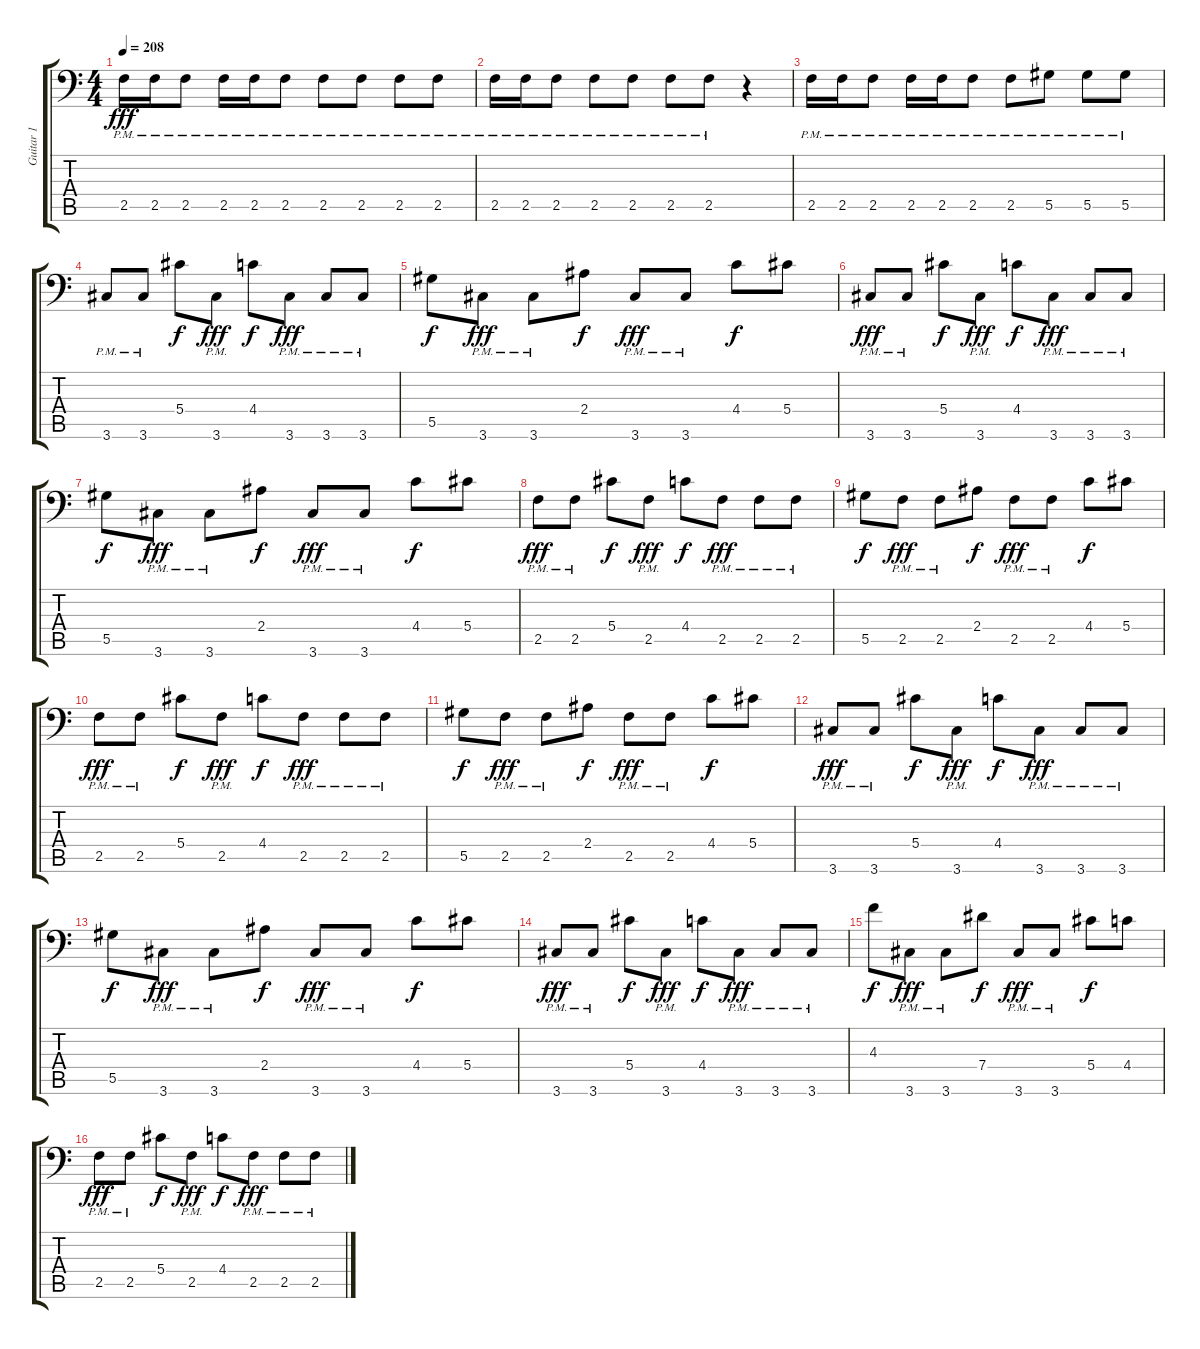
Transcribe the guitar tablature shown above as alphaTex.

\track ("Guitar 1" "Guitar 1") {instrument distortionguitar}
\staff {score tabs}
\tuning (Bb3 F3 Db3 Ab2 Eb2 Bb1) {hide}
\ts (4 4)
\tempo 208
\clef f4
\ks c
2.5{pm}.16{dy fff} 2.5{pm}.16 2.5{pm}.8 2.5{pm}.16 2.5{pm}.16 2.5{pm}.8 2.5{pm}.8 2.5{pm}.8 2.5{pm}.8 2.5{pm}.8 |
2.5{pm}.16 2.5{pm}.16 2.5{pm}.8 2.5{pm}.8 2.5{pm}.8 2.5{pm}.8 2.5{pm}.8 r.4 |
2.5{pm}.16 2.5{pm}.16 2.5{pm}.8 2.5{pm}.16 2.5{pm}.16 2.5{pm}.8 2.5{pm}.8 5.5{pm}.8 5.5{pm}.8 5.5{pm}.8 |
3.6{pm}.8 3.6{pm}.8 5.4.8{dy f} 3.6{pm}.8{dy fff} 4.4.8{dy f} 3.6{pm}.8{dy fff} 3.6{pm}.8 3.6{pm}.8 |
5.5.8{dy f} 3.6{pm}.8{dy fff} 3.6{pm}.8 2.4.8{dy f} 3.6{pm}.8{dy fff} 3.6{pm}.8 4.4.8{dy f} 5.4.8 |
3.6{pm}.8{dy fff} 3.6{pm}.8 5.4.8{dy f} 3.6{pm}.8{dy fff} 4.4.8{dy f} 3.6{pm}.8{dy fff} 3.6{pm}.8 3.6{pm}.8 |
5.5.8{dy f} 3.6{pm}.8{dy fff} 3.6{pm}.8 2.4.8{dy f} 3.6{pm}.8{dy fff} 3.6{pm}.8 4.4.8{dy f} 5.4.8 |
2.5{pm}.8{dy fff} 2.5{pm}.8 5.4.8{dy f} 2.5{pm}.8{dy fff} 4.4.8{dy f} 2.5{pm}.8{dy fff} 2.5{pm}.8 2.5{pm}.8 |
5.5.8{dy f} 2.5{pm}.8{dy fff} 2.5{pm}.8 2.4.8{dy f} 2.5{pm}.8{dy fff} 2.5{pm}.8 4.4.8{dy f} 5.4.8 |
2.5{pm}.8{dy fff} 2.5{pm}.8 5.4.8{dy f} 2.5{pm}.8{dy fff} 4.4.8{dy f} 2.5{pm}.8{dy fff} 2.5{pm}.8 2.5{pm}.8 |
5.5.8{dy f} 2.5{pm}.8{dy fff} 2.5{pm}.8 2.4.8{dy f} 2.5{pm}.8{dy fff} 2.5{pm}.8 4.4.8{dy f} 5.4.8 |
3.6{pm}.8{dy fff} 3.6{pm}.8 5.4.8{dy f} 3.6{pm}.8{dy fff} 4.4.8{dy f} 3.6{pm}.8{dy fff} 3.6{pm}.8 3.6{pm}.8 |
5.5.8{dy f} 3.6{pm}.8{dy fff} 3.6{pm}.8 2.4.8{dy f} 3.6{pm}.8{dy fff} 3.6{pm}.8 4.4.8{dy f} 5.4.8 |
3.6{pm}.8{dy fff} 3.6{pm}.8 5.4.8{dy f} 3.6{pm}.8{dy fff} 4.4.8{dy f} 3.6{pm}.8{dy fff} 3.6{pm}.8 3.6{pm}.8 |
4.3.8{dy f} 3.6{pm}.8{dy fff} 3.6{pm}.8 7.4.8{dy f} 3.6{pm}.8{dy fff} 3.6{pm}.8 5.4.8{dy f} 4.4.8 |
2.5{pm}.8{dy fff} 2.5{pm}.8 5.4.8{dy f} 2.5{pm}.8{dy fff} 4.4.8{dy f} 2.5{pm}.8{dy fff} 2.5{pm}.8 2.5{pm}.8
